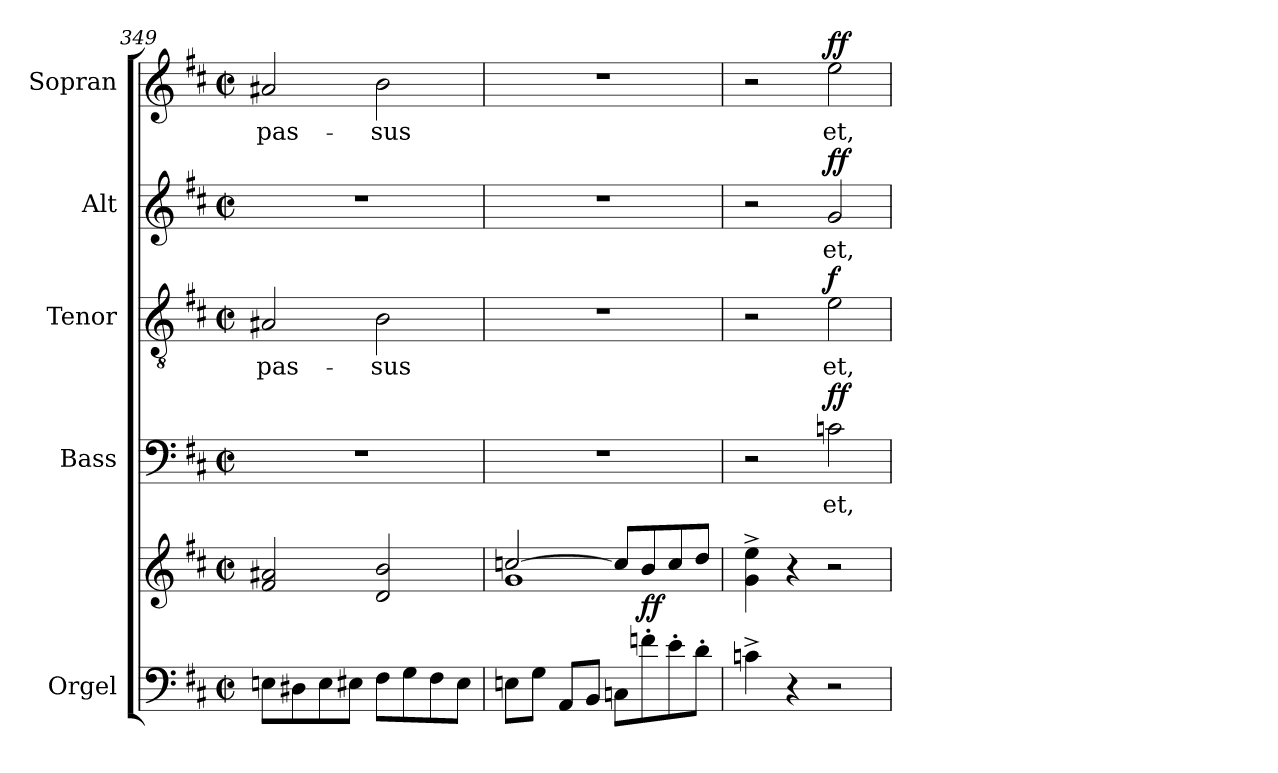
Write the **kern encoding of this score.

**kern	**kern	**dynam	**kern	**text	**dynam	**kern	**text	**dynam	**kern	**text	**dynam	**kern	**text	**dynam
*part5	*part5	*part5	*part4	*part4	*part4	*part3	*part3	*part3	*part2	*part2	*part2	*part1	*part1	*part1
*staff6	*staff5	*staff5/6	*staff4	*staff4	*staff4	*staff3	*staff3	*staff3	*staff2	*staff2	*staff2	*staff1	*staff1	*staff1
*I"Orgel	*	*	*I"Bass	*	*	*I"Tenor	*	*	*I"Alt	*	*	*I"Sopran	*	*
*I'Org.	*	*	*I'B.	*	*	*I'T.	*	*	*I'A.	*	*	*I'S.	*	*
*clefF4	*clefG2	*	*clefF4	*	*	*clefGv2	*	*	*clefG2	*	*	*clefG2	*	*
*k[f#c#]	*k[f#c#]	*	*k[f#c#]	*	*	*k[f#c#]	*	*	*k[f#c#]	*	*	*k[f#c#]	*	*
*D:	*D:	*	*D:	*	*	*D:	*	*	*D:	*	*	*D:	*	*
*M2/2	*M2/2	*	*M2/2	*	*	*M2/2	*	*	*M2/2	*	*	*M2/2	*	*
*met(c|)	*met(c|)	*	*met(c|)	*	*	*met(c|)	*	*	*met(c|)	*	*	*met(c|)	*	*
=349	=349	=349	=349	=349	=349	=349	=349	=349	=349	=349	=349	=349	=349	=349
!	!	!	!	!	!	!	!LO:LY:b	!	!	!	!	!	!LO:LY:b	!
8En\L	2f#/ 2a#X/	.	1r	.	.	2A#X/	pas-	.	1r	.	.	2a#X/	pas-	.
8D#X\	.	.	.	.	.	.	.	.	.	.	.	.	.	.
8E\	.	.	.	.	.	.	.	.	.	.	.	.	.	.
8E#X\J	.	.	.	.	.	.	.	.	.	.	.	.	.	.
!	!	!	!	!	!	!	!LO:LY:b	!	!	!	!	!	!LO:LY:b	!
8F#\L	2d/ 2b/	.	.	.	.	2B\	-sus	.	.	.	.	2b\	-sus	.
8G\	.	.	.	.	.	.	.	.	.	.	.	.	.	.
8F#\	.	.	.	.	.	.	.	.	.	.	.	.	.	.
8E#\J	.	.	.	.	.	.	.	.	.	.	.	.	.	.
=350	=350	=350	=350	=350	=350	=350	=350	=350	=350	=350	=350	=350	=350	=350
*	*^	*	*	*	*	*	*	*	*	*	*	*	*	*
8En\L	[>2ccn/	1g	.	1r	.	.	1r	.	.	1r	.	.	1r	.	.
8G\J	.	.	.	.	.	.	.	.	.	.	.	.	.	.	.
8AA/L	.	.	.	.	.	.	.	.	.	.	.	.	.	.	.
8BB/J	.	.	.	.	.	.	.	.	.	.	.	.	.	.	.
8Cn\L	8cc/L]	.	.	.	.	.	.	.	.	.	.	.	.	.	.
!	!	!	!LO:DY:b	!	!	!	!	!	!	!	!	!	!	!	!
8fn'>\	8b/	.	ff	.	.	.	.	.	.	.	.	.	.	.	.
8e'>\	8cc/	.	.	.	.	.	.	.	.	.	.	.	.	.	.
8d'>\J	8dd/J	.	.	.	.	.	.	.	.	.	.	.	.	.	.
*	*v	*v	*	*	*	*	*	*	*	*	*	*	*	*	*
!!LO:LB:g=z
=351	=351	=351	=351	=351	=351	=351	=351	=351	=351	=351	=351	=351	=351	=351
4cn^>\	4g\^> 4ee\^>	.	2r	.	.	2r	.	.	2r	.	.	2r	.	.
4r	4r	.	.	.	.	.	.	.	.	.	.	.	.	.
!	!	!	!	!LO:LY:b	!LO:DY:a	!	!LO:LY:b	!LO:DY:a	!	!LO:LY:b	!LO:DY:a	!	!LO:LY:b	!LO:DY:a
2r	2r	.	2cn\	et,	ff	2e\	et,	f	2g/	et,	ff	2ee\	et,	ff
=	=	=	=	=	=	=	=	=	=	=	=	=	=	=
*-	*-	*-	*-	*-	*-	*-	*-	*-	*-	*-	*-	*-	*-	*-
